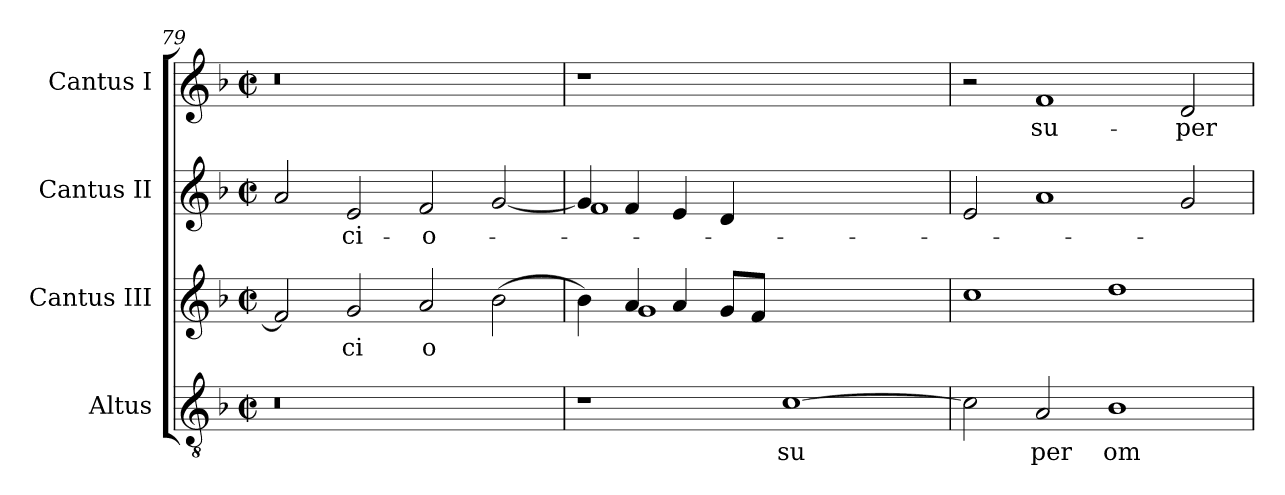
**kern	**text	**kern	**text	**kern	**text	**kern	**text
*part4	*part4	*part3	*part3	*part2	*part2	*part1	*part1
*staff4	*staff4	*staff3	*staff3	*staff2	*staff2	*staff1	*staff1
*I"Altus	*	*I"Cantus III	*	*I"Cantus II	*	*I"Cantus I	*
*clefGv2	*	*clefG2	*	*clefG2	*	*clefG2	*
*k[b-]	*	*k[b-]	*	*k[b-]	*	*k[b-]	*
*F:	*	*F:	*	*F:	*	*F:	*
*M2/2	*	*M2/2	*	*M2/2	*	*M2/2	*
*met(c|)	*	*met(c|)	*	*met(c|)	*	*met(c|)	*
=79	=79	=79	=79	=79	=79	=79	=79
0r	.	2f/]	.	2a/	.	0r	.
!	!	!	!LO:LY:b:cj	!	!LO:LY:b:cj	!	!
.	.	2g/	ci	2e/	-ci-	.	.
!	!	!	!LO:LY:b:cj	!	!LO:LY:b:cj	!	!
.	.	2a/	o	2f/	-o-	.	.
.	.	(>2b-\	.	[>2g/	.	.	.
!!LO:PB:g=z
=80	=80	=80	=80	=80	=80	=80	=80
*	*	*^	*	*^	*	*	*
1r	.	4ryy	4b-\)	.	4g/]	1f	.	1r	.
.	.	4a/	1g	.	4f/	.	.	.	.
.	.	4a/	.	.	4e/	.	.	.	.
.	.	8g/L	.	.	4d/	.	.	.	.
.	.	8f/J	.	.	.	.	.	.	.
!	!LO:LY:b:cj	!	!	!	!	!	!	!	!
[>1c	su	2.ryy	.	.	1ryy	1ryy	.	1ryy	.
.	.	.	2.ryy	.	.	.	.	.	.
.	.	4ryy	.	.	.	.	.	.	.
*	*	*v	*v	*	*	*	*	*	*
*	*	*	*	*v	*v	*	*	*
=81	=81	=81	=81	=81	=81	=81	=81
2c\]	.	1cc	.	2e/	.	2r	.
!	!LO:LY:b:cj	!	!	!	!	!	!LO:LY:b:cj
2A/	per	.	.	1a	.	1f	su-
!	!LO:LY:b:cj	!	!	!	!	!	!
1B-	om	1dd	.	.	.	.	.
!	!	!	!	!	!	!	!LO:LY:b:cj
.	.	.	.	2g/	.	2d/	-per
=	=	=	=	=	=	=	=
*-	*-	*-	*-	*-	*-	*-	*-
